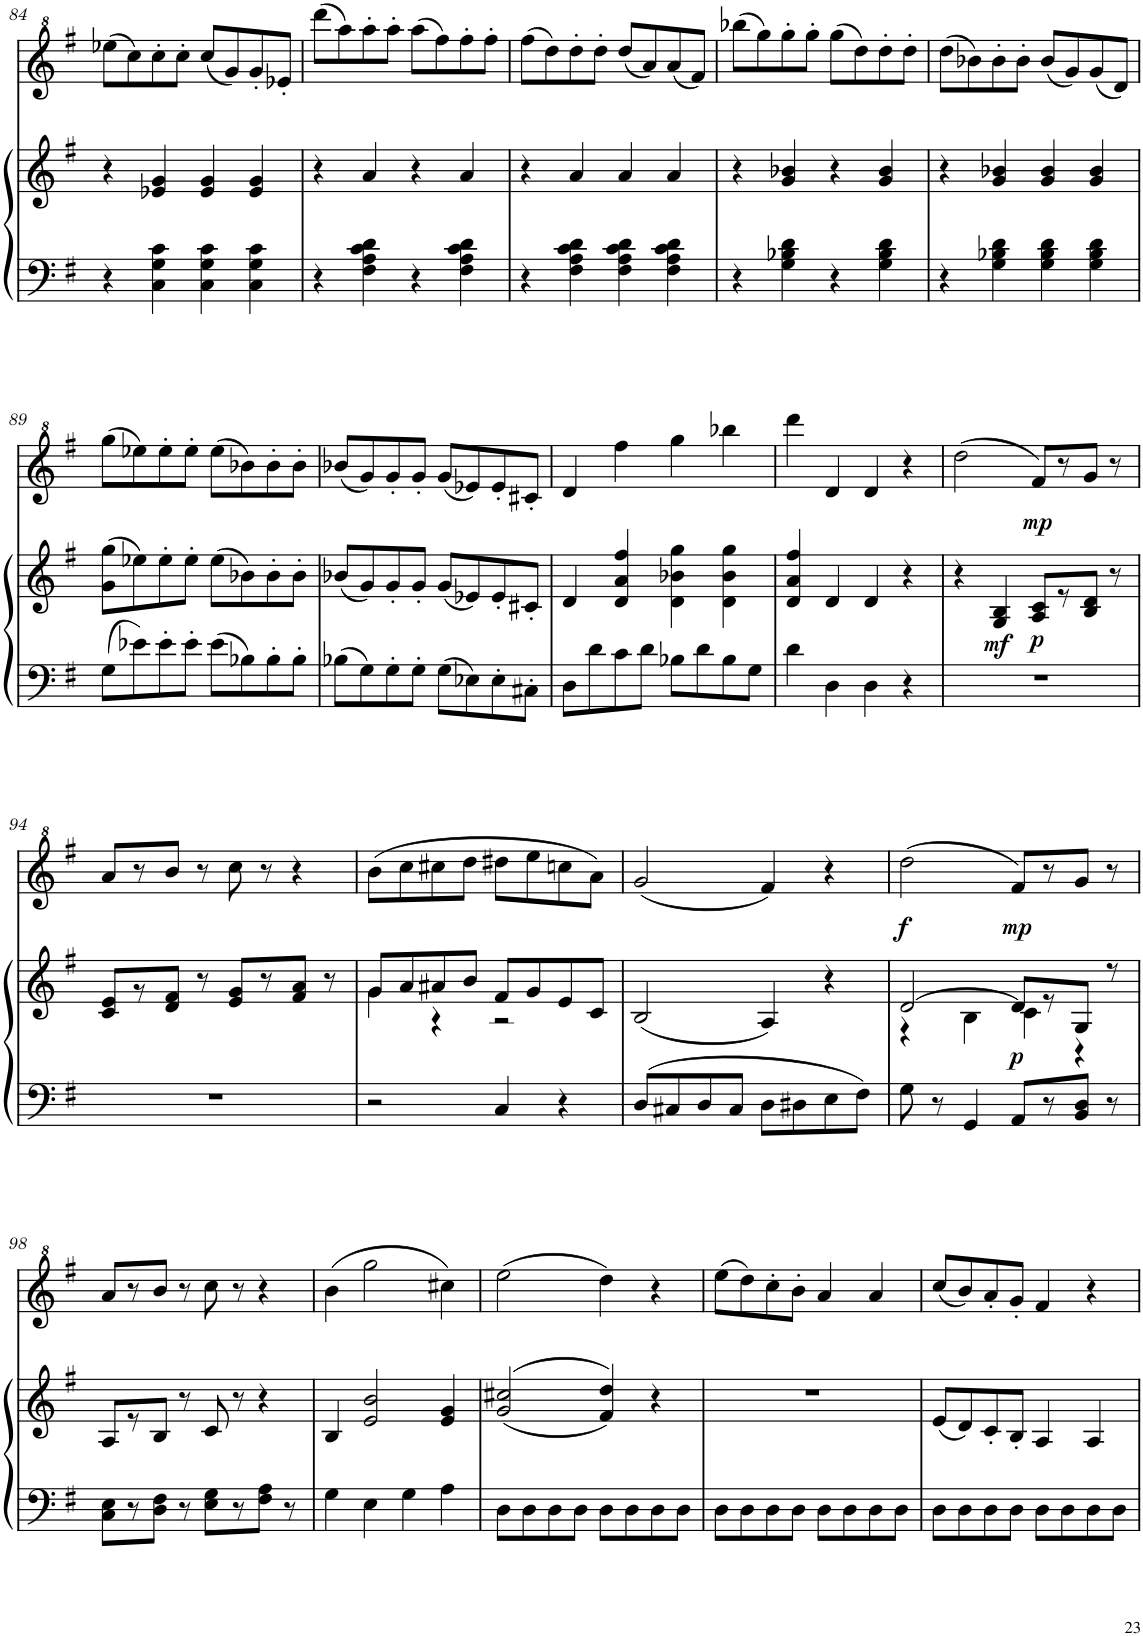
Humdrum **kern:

**kern	**kern	**dynam	**kern	**dynam
*part2	*part2	*part2	*part1	*part1
*staff3	*staff2	*staff2/3	*staff1	*staff1
*I"Piano	*	*	*I"Flauta	*
*I'Pno	*	*	*	*
!!LO:PB:g=z
*clefF4	*clefG2	*	*clefG^2	*
*k[f#]	*k[f#]	*	*k[f#]	*
*M2/2	*M2/2	*	*M2/2	*
*met(c|)	*met(c|)	*	*met(c|)	*
=84	=84	=84	=84	=84
4r	4r	.	(8eee-X\L	.
.	.	.	8ccc\)	.
4C\ 4G\ 4c\	4e-X/ 4g/	.	8ccc'\	.
.	.	.	8ccc'\J	.
4C\ 4G\ 4c\	4e-/ 4g/	.	(8ccc/L	.
.	.	.	8gg/)	.
4C\ 4G\ 4c\	4e-/ 4g/	.	8gg'/	.
.	.	.	8ee-X'/J	.
=85	=85	=85	=85	=85
4r	4r	.	(8dddd\L	.
.	.	.	8aaa\)	.
4F#\ 4A\ 4c\ 4d\	4a/	.	8aaa'\	.
.	.	.	8aaa'\J	.
4r	4r	.	(8aaa\L	.
.	.	.	8fff#\)	.
4F#\ 4A\ 4c\ 4d\	4a/	.	8fff#'\	.
.	.	.	8fff#'\J	.
=86	=86	=86	=86	=86
4r	4r	.	(8fff#\L	.
.	.	.	8ddd\)	.
4F#\ 4A\ 4c\ 4d\	4a/	.	8ddd'\	.
.	.	.	8ddd'\J	.
4F#\ 4A\ 4c\ 4d\	4a/	.	(8ddd/L	.
.	.	.	8aa/)	.
4F#\ 4A\ 4c\ 4d\	4a/	.	(8aa/	.
.	.	.	8ff#/J)	.
=87	=87	=87	=87	=87
4r	4r	.	(8bbb-X\L	.
.	.	.	8ggg\)	.
4G\ 4B-X\ 4d\	4g/ 4b-X/	.	8ggg'\	.
.	.	.	8ggg'\J	.
4r	4r	.	(8ggg\L	.
.	.	.	8ddd\)	.
4G\ 4B-\ 4d\	4g/ 4b-/	.	8ddd'\	.
.	.	.	8ddd'\J	.
=88	=88	=88	=88	=88
4r	4r	.	(8ddd\L	.
.	.	.	8bb-X\)	.
4G\ 4B-X\ 4d\	4g/ 4b-X/	.	8bb-'\	.
.	.	.	8bb-'\J	.
4G\ 4B-\ 4d\	4g/ 4b-/	.	(8bb-/L	.
.	.	.	8gg/)	.
4G\ 4B-\ 4d\	4g/ 4b-/	.	(8gg/	.
.	.	.	8dd/J)	.
!!LO:LB:g=z
=89	=89	=89	=89	=89
8G\L	(8g\ 8gg\L	.	(8ggg\L	.
8e-X\	8ee-X\)	.	8eee-X\)	.
8e-'\	8ee-'\	.	8eee-'\	.
8e-'\J	8ee-'\J	.	8eee-'\J	.
8e-\L	(8ee-\L	.	(8eee-\L	.
8B-X\	8b-X\)	.	8bb-X\)	.
8B-'\	8b-'\	.	8bb-'\	.
8B-'\J	8b-'\J	.	8bb-'\J	.
=90	=90	=90	=90	=90
8B-X\L	(8b-X/L	.	(8bb-X/L	.
8G\	8g/)	.	8gg/)	.
8G'\	8g'/	.	8gg'/	.
8G'\J	8g'/J	.	8gg'/J	.
8G\L	(8g/L	.	(8gg/L	.
8E-X\	8e-X/)	.	8ee-X/)	.
8E-'\	8e-'/	.	8ee-'/	.
8C#X'\J	8c#X'/J	.	8cc#X'/J	.
=91	=91	=91	=91	=91
8D\L	4d/	.	4dd/	.
8d\	.	.	.	.
8c\	4d/ 4a/ 4ff#/	.	4fff#\	.
8d\J	.	.	.	.
8B-X\L	4d\ 4b-X\ 4gg\	.	4ggg\	.
8d\	.	.	.	.
8B-\	4d\ 4b-\ 4gg\	.	4bbb-X\	.
8G\J	.	.	.	.
=92	=92	=92	=92	=92
4d\	4d/ 4a/ 4ff#/	.	4dddd\	.
4D\	4d/	.	4dd/	.
4D\	4d/	.	4dd/	.
4r	4r	.	4r	.
=93	=93	=93	=93	=93
1r	4r	.	(2ddd\	.
!	!	!LO:DY:b	!	!
.	4G/ 4B/	mf	.	.
!	!	!LO:DY:b	!	!LO:DY:b
.	8A/ 8c/L	p	8ff#/L)	mp
.	8r	.	8r	.
.	8B/ 8d/J	.	8gg/J	.
.	8r	.	8r	.
!!LO:LB:g=z
=94	=94	=94	=94	=94
1r	8c/ 8e/L	.	8aa/L	.
.	8r	.	8r	.
.	8d/ 8f#/J	.	8bb/J	.
.	8r	.	8r	.
.	8e/ 8g/L	.	8ccc\	.
.	8r	.	8r	.
.	8f#/ 8a/J	.	4r	.
.	8r	.	.	.
=95	=95	=95	=95	=95
*	*^	*	*	*
2r	8g/L	4g\	.	(8bb\L	.
.	8a/	.	.	8ccc\	.
.	8a#X/	4r	.	8ccc#X\	.
.	8b/J	.	.	8ddd\J	.
4C/	8f#/L	2r	.	8ddd#X\L	.
.	8g/	.	.	8eee\	.
4r	8e/	.	.	8cccn\	.
.	8c/J	.	.	8aa\J)	.
*	*v	*v	*	*	*
=96	=96	=96	=96	=96
8D/L	(2B/	.	(2gg/	.
8C#X/	.	.	.	.
8D/	.	.	.	.
8C#/J	.	.	.	.
8D\L	4A/)	.	4ff#/)	.
8D#X\	.	.	.	.
8E\	4r	.	4r	.
8F#\J	.	.	.	.
=97	=97	=97	=97	=97
*	*^	*	*	*
!	!	!	!	!	!LO:DY:b
8G\	[2d/	4r	.	(2ddd\	f
8r	.	.	.	.	.
4GG/	.	4B\	.	.	.
!	!	!	!LO:DY:b	!	!LO:DY:b
8AA/L	8d/L]	4c\	p	8ff#/L)	mp
8r	8r	.	.	8r	.
8BB/ 8D/J	8G/J	4r	.	8gg/J	.
8r	8r	.	.	8r	.
*	*v	*v	*	*	*
!!LO:LB:g=z
=98	=98	=98	=98	=98
8C\ 8E\L	8A/L	.	8aa/L	.
8r	8r	.	8r	.
8D\ 8F#\J	8B/J	.	8bb/J	.
8r	8r	.	8r	.
8E\ 8G\L	8c/	.	8ccc\	.
8r	8r	.	8r	.
8F#\ 8A\J	4r	.	4r	.
8r	.	.	.	.
=99	=99	=99	=99	=99
4G\	4B/	.	(4bb\	.
4E\	2e/ 2b/	.	2ggg\	.
4G\	.	.	.	.
4A\	4e/ 4g/	.	4ccc#X\)	.
=100	=100	=100	=100	=100
8D\L	(>(2g/ 2cc#X/	.	(2eee\	.
8D\	.	.	.	.
8D\	.	.	.	.
8D\J	.	.	.	.
8D\L	4f#/ 4dd/))	.	4ddd\)	.
8D\	.	.	.	.
8D\	4r	.	4r	.
8D\J	.	.	.	.
=101	=101	=101	=101	=101
8D\L	1r	.	(8eee\L	.
8D\	.	.	8ddd\)	.
8D\	.	.	8ccc'\	.
8D\J	.	.	8bb'\J	.
8D\L	.	.	4aa/	.
8D\	.	.	.	.
8D\	.	.	4aa/	.
8D\J	.	.	.	.
=102	=102	=102	=102	=102
8D\L	(8e/L	.	(8ccc/L	.
8D\	8d/)	.	8bb/)	.
8D\	8c'/	.	8aa'/	.
8D\J	8B'/J	.	8gg'/J	.
8D\L	4A/	.	4ff#/	.
8D\	.	.	.	.
8D\	4A/	.	4r	.
8D\J	.	.	.	.
=	=	=	=	=
*-	*-	*-	*-	*-
